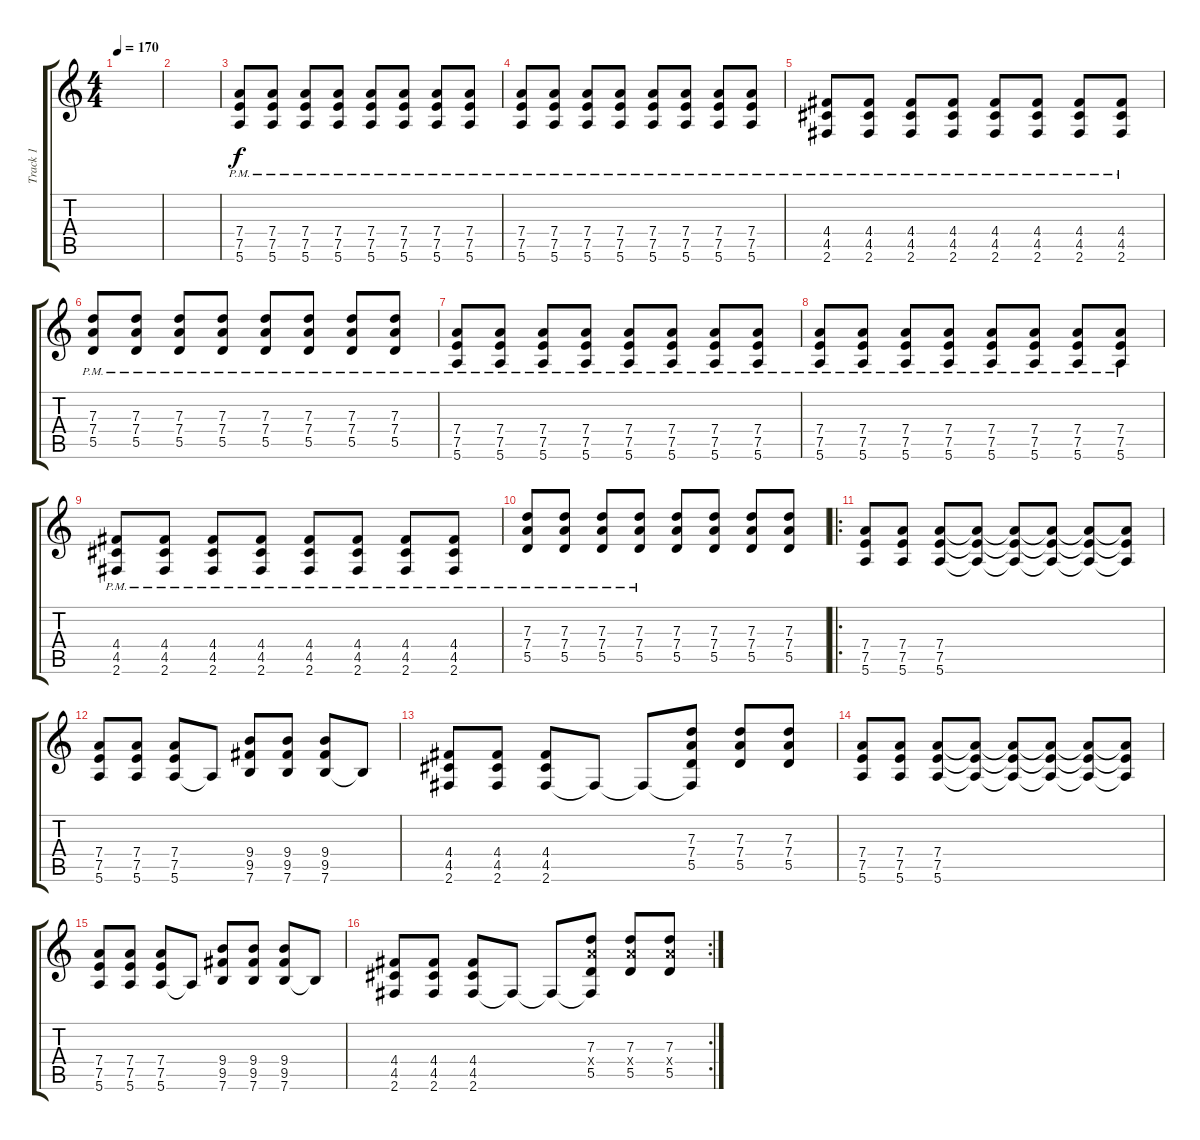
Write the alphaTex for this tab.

\track ("Track 1" "Track 1") {instrument distortionguitar}
\staff {score tabs}
\tuning (E4 B3 G3 D3 A2 E2) {hide}
\ts (4 4)
\tempo 170
\clef g2
\ks c
|
|
(7.4{pm} 7.5{pm} 5.6{pm}).8 (7.4{pm} 7.5{pm} 5.6{pm}).8 (7.4{pm} 7.5{pm} 5.6{pm}).8 (7.4{pm} 7.5{pm} 5.6{pm}).8 (7.4{pm} 7.5{pm} 5.6{pm}).8 (7.4{pm} 7.5{pm} 5.6{pm}).8 (7.4{pm} 7.5{pm} 5.6{pm}).8 (7.4{pm} 7.5{pm} 5.6{pm}).8 |
(7.4{pm} 7.5{pm} 5.6{pm}).8 (7.4{pm} 7.5{pm} 5.6{pm}).8 (7.4{pm} 7.5{pm} 5.6{pm}).8 (7.4{pm} 7.5{pm} 5.6{pm}).8 (7.4{pm} 7.5{pm} 5.6{pm}).8 (7.4{pm} 7.5{pm} 5.6{pm}).8 (7.4{pm} 7.5{pm} 5.6{pm}).8 (7.4{pm} 7.5{pm} 5.6{pm}).8 |
(4.4{pm} 4.5{pm} 2.6{pm}).8 (4.4{pm} 4.5{pm} 2.6{pm}).8 (4.4{pm} 4.5{pm} 2.6{pm}).8 (4.4{pm} 4.5{pm} 2.6{pm}).8 (4.4{pm} 4.5{pm} 2.6{pm}).8 (4.4{pm} 4.5{pm} 2.6{pm}).8 (4.4{pm} 4.5{pm} 2.6{pm}).8 (4.4{pm} 4.5{pm} 2.6{pm}).8 |
(7.3{pm} 7.4{pm} 5.5{pm}).8 (7.3{pm} 7.4{pm} 5.5{pm}).8 (7.3{pm} 7.4{pm} 5.5{pm}).8 (7.3{pm} 7.4{pm} 5.5{pm}).8 (7.3{pm} 7.4{pm} 5.5{pm}).8 (7.3{pm} 7.4{pm} 5.5{pm}).8 (7.3{pm} 7.4{pm} 5.5{pm}).8 (7.3{pm} 7.4{pm} 5.5{pm}).8 |
(7.4{pm} 7.5{pm} 5.6{pm}).8 (7.4{pm} 7.5{pm} 5.6{pm}).8 (7.4{pm} 7.5{pm} 5.6{pm}).8 (7.4{pm} 7.5{pm} 5.6{pm}).8 (7.4{pm} 7.5{pm} 5.6{pm}).8 (7.4{pm} 7.5{pm} 5.6{pm}).8 (7.4{pm} 7.5{pm} 5.6{pm}).8 (7.4{pm} 7.5{pm} 5.6{pm}).8 |
(7.4{pm} 7.5{pm} 5.6{pm}).8 (7.4{pm} 7.5{pm} 5.6{pm}).8 (7.4{pm} 7.5{pm} 5.6{pm}).8 (7.4{pm} 7.5{pm} 5.6{pm}).8 (7.4{pm} 7.5{pm} 5.6{pm}).8 (7.4{pm} 7.5{pm} 5.6{pm}).8 (7.4{pm} 7.5{pm} 5.6{pm}).8 (7.4{pm} 7.5{pm} 5.6{pm}).8 |
(4.4{pm} 4.5{pm} 2.6{pm}).8 (4.4{pm} 4.5{pm} 2.6{pm}).8 (4.4{pm} 4.5{pm} 2.6{pm}).8 (4.4{pm} 4.5{pm} 2.6{pm}).8 (4.4{pm} 4.5{pm} 2.6{pm}).8 (4.4{pm} 4.5{pm} 2.6{pm}).8 (4.4{pm} 4.5{pm} 2.6{pm}).8 (4.4{pm} 4.5{pm} 2.6{pm}).8 |
(7.3{pm} 7.4{pm} 5.5{pm}).8 (7.3{pm} 7.4{pm} 5.5{pm}).8 (7.3{pm} 7.4{pm} 5.5{pm}).8 (7.3{pm} 7.4{pm} 5.5{pm}).8 (7.3 7.4 5.5).8 (7.3 7.4 5.5).8 (7.3 7.4 5.5).8 (7.3 7.4 5.5).8 |
\ro
(7.4 7.5 5.6).8 (7.4 7.5 5.6).8 (7.4 7.5 5.6).8 (7.4{t} 7.5{t} 5.6{t}).8 (7.4{t} 7.5{t} 5.6{t}).8 (7.4{t} 7.5{t} 5.6{t}).8 (7.4{t} 7.5{t} 5.6{t}).8 (7.4{t} 7.5{t} 5.6{t}).8 |
(7.4 7.5 5.6).8 (7.4 7.5 5.6).8 (7.4 7.5 5.6).8 5.6{t}.8 (9.4 9.5 7.6).8 (9.4 9.5 7.6).8 (9.4 9.5 7.6).8 7.6{t}.8 |
(4.4 4.5 2.6).8 (4.4 4.5 2.6).8 (4.4 4.5 2.6).8 2.6{t}.8 2.6{t}.8 (7.3 7.4 5.5 2.6{t}).8 (7.3 7.4 5.5).8 (7.3 7.4 5.5).8 |
(7.4 7.5 5.6).8 (7.4 7.5 5.6).8 (7.4 7.5 5.6).8 (7.4{t} 7.5{t} 5.6{t}).8 (7.4{t} 7.5{t} 5.6{t}).8 (7.4{t} 7.5{t} 5.6{t}).8 (7.4{t} 7.5{t} 5.6{t}).8 (7.4{t} 7.5{t} 5.6{t}).8 |
(7.4 7.5 5.6).8 (7.4 7.5 5.6).8 (7.4 7.5 5.6).8 5.6{t}.8 (9.4 9.5 7.6).8 (9.4 9.5 7.6).8 (9.4 9.5 7.6).8 7.6{t}.8 |
\rc 2
(4.4 4.5 2.6).8 (4.4 4.5 2.6).8 (4.4 4.5 2.6).8 2.6{t}.8 2.6{t}.8 (7.3 7.4{x} 5.5 2.6{t}).8 (7.3 7.4{x} 5.5).8 (7.3 7.4{x} 5.5).8
